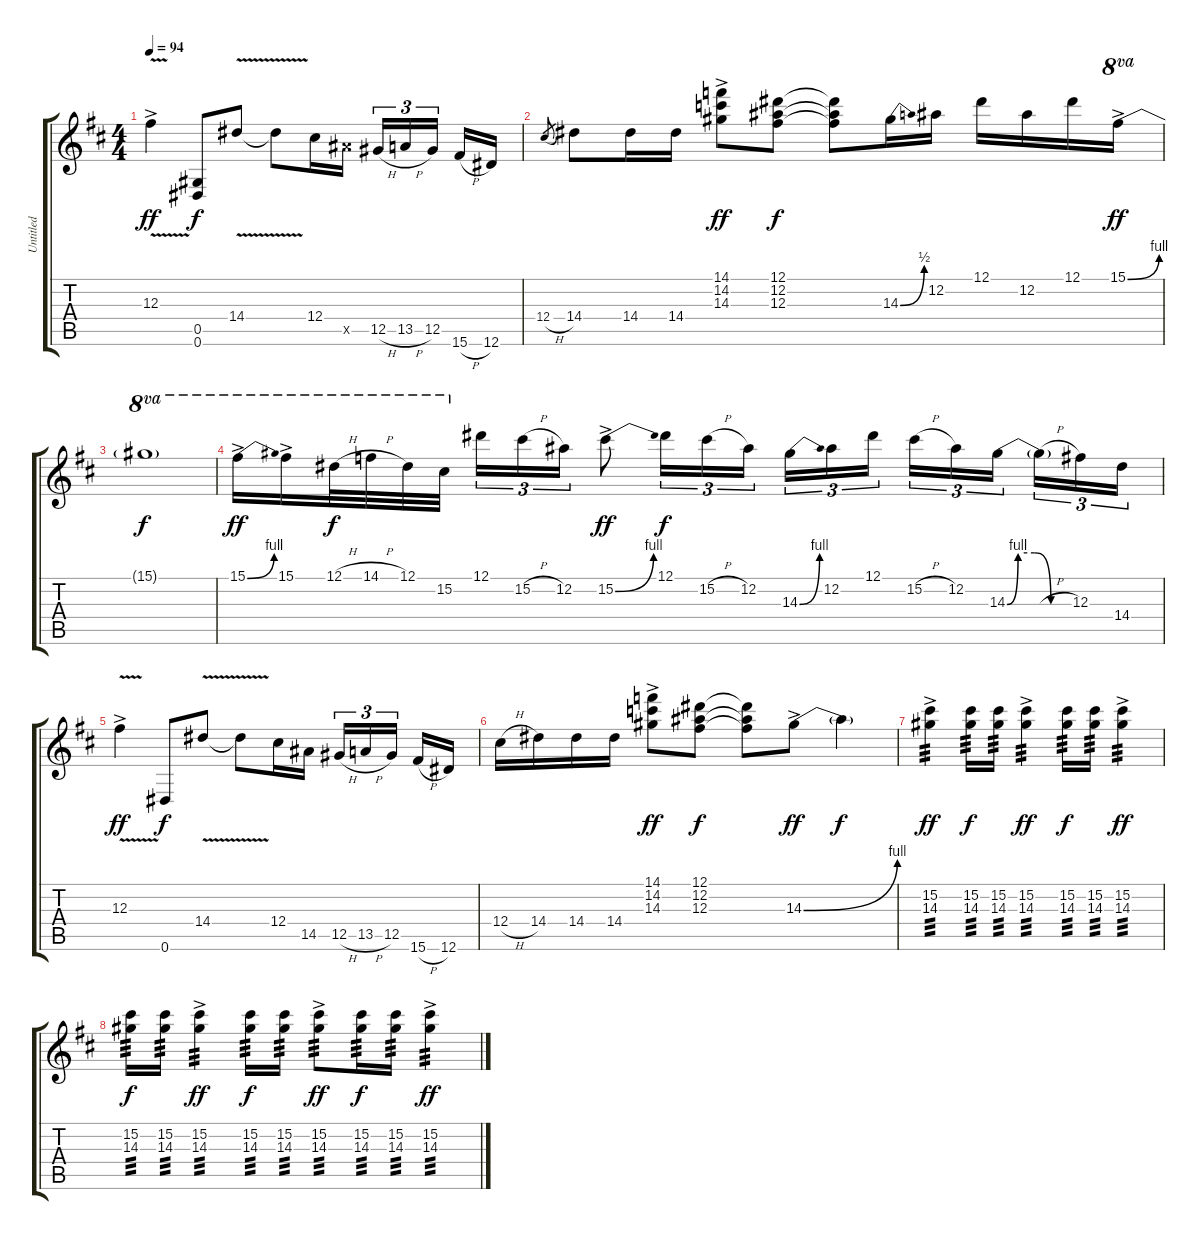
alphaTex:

\track ("Untitled" "Untitled") {instrument overdrivenguitar}
\staff {score tabs}
\tuning (Eb4 Bb3 Gb3 Db3 Ab2 Eb2) {hide}
\ts (4 4)
\tempo 94
\clef g2
\ks d
12.3{v ac}.4{dy ff} (0.5 0.6).8{dy f} 14.4{v}.8 14.4{v t}.8 12.4.16 14.5{x}.16 12.5{h}.16{tu (3 2)} 13.5{h}.16{tu (3 2)} 12.5.16{tu (3 2) beam splitsecondary} 15.6{h}.16 12.6.16 |
12.4{h}.8{gr} 14.4.8 14.4.16 14.4.16 (14.1{ac} 14.2{ac} 14.3{ac}).8{dy ff} (12.1 12.2 12.3).8{dy f} (12.1{t} 12.2{t} 12.3{t}).8 14.3{be (bend 0 0 60 2)}.16 12.2.16 12.1.16 12.2.16 12.1.16 15.1{be (bend 0 0 60 4) ac}.16{ot 8va dy ff} |
15.1{t}.1{ot 8va dy f} |
15.1{be (bend 0 0 60 4) ac}.16{ot 8va dy ff} 15.1{ac}.16{ot 8va} 12.1{h}.32{ot 8va dy f} 14.1{h}.32{ot 8va} 12.1.32{ot 8va} 15.2.32{ot 8va} 12.1.16{tu (3 2)} 15.2{h}.16{tu (3 2)} 12.2.16{tu (3 2)} 15.2{be (bend 0 0 60 4) ac}.8{dy ff} 12.1.16{tu (3 2) dy f} 15.2{h}.16{tu (3 2)} 12.2.16{tu (3 2) beam splitsecondary} 14.3{be (bend 0 0 60 4)}.16{tu (3 2)} 12.2.16{tu (3 2)} 12.1.16{tu (3 2)} 15.2{h}.16{tu (3 2)} 12.2.16{tu (3 2)} 14.3{be (custom 0 0 10 4 25 4 40 0 60 0)}.16{tu (3 2) beam splitsecondary} 14.3{h t}.16{tu (3 2)} 12.3.16{tu (3 2)} 14.4.16{tu (3 2)} |
12.3{v ac}.4{dy ff} 0.6.8{dy f} 14.4{v}.8 14.4{v t}.8 12.4.16 14.5.16 12.5{h}.16{tu (3 2)} 13.5{h}.16{tu (3 2)} 12.5.16{tu (3 2) beam splitsecondary} 15.6{h}.16 12.6.16 |
12.4{h}.16 14.4.16 14.4.16 14.4.16 (14.1{ac} 14.2{ac} 14.3{ac}).8{dy ff} (12.1 12.2 12.3).8{dy f} (12.1{t} 12.2{t} 12.3{t}).8 14.3{be (bend 0 0 60 4) ac}.8{dy ff} 14.3{t}.4{dy f} |
(15.2{ac} 14.3{ac}).4{tp 3 dy ff} (15.2 14.3).16{tp 3 dy f} (15.2 14.3).16{tp 3} (15.2{ac} 14.3{ac}).4{tp 3 dy ff} (15.2 14.3).16{tp 3 dy f} (15.2 14.3).16{tp 3} (15.2{ac} 14.3{ac}).4{tp 3 dy ff} |
(15.2 14.3).16{tp 3 dy f} (15.2 14.3).16{tp 3} (15.2{ac} 14.3{ac}).4{tp 3 dy ff} (15.2 14.3).16{tp 3 dy f} (15.2 14.3).16{tp 3} (15.2{ac} 14.3{ac}).8{tp 3 dy ff} (15.2 14.3).16{tp 3 dy f} (15.2 14.3).16{tp 3} (15.2{ac} 14.3{ac}).4{tp 3 dy ff}
